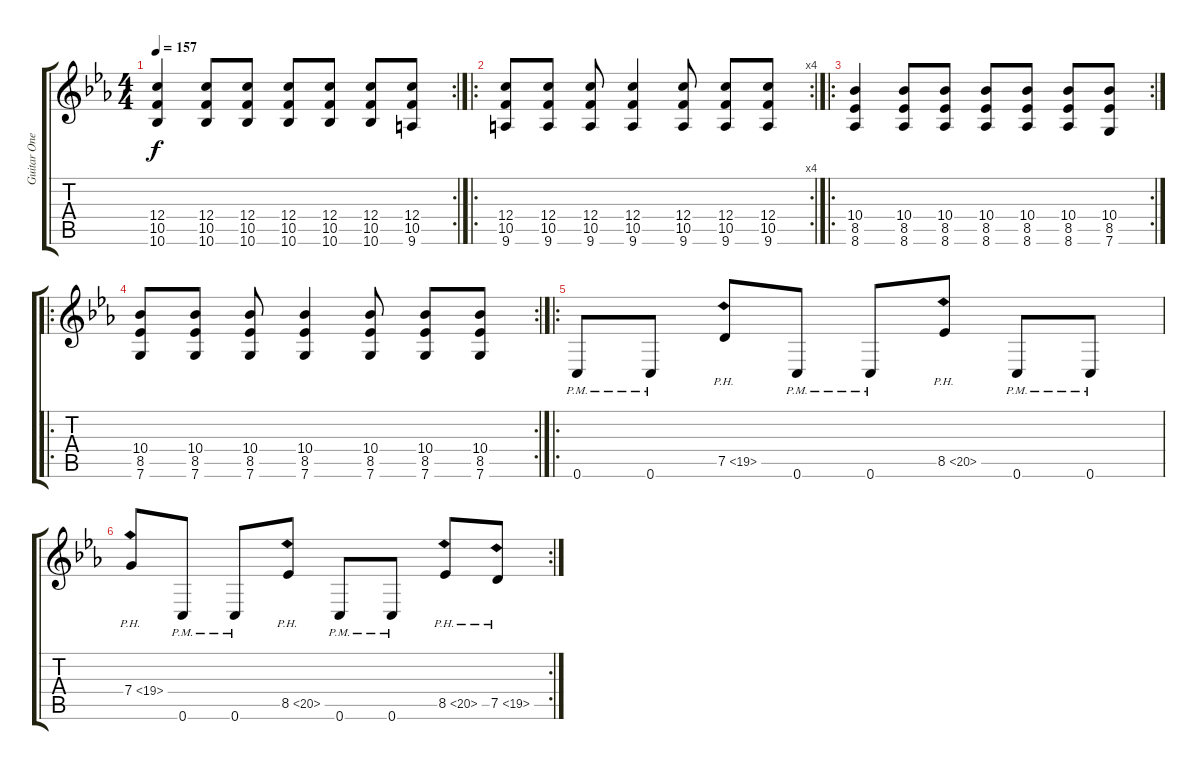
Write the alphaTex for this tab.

\track ("Guitar One" "Guitar One") {instrument distortionguitar}
\staff {score tabs}
\tuning (E4 C4 G3 C3 G2 C2) {hide}
\rc 2
\ts (4 4)
\tempo 157
\clef g2
\ks cminor
(12.4 10.5 10.6).4{dy f} (12.4 10.5 10.6).8 (12.4 10.5 10.6).8 (12.4 10.5 10.6).8 (12.4 10.5 10.6).8 (12.4 10.5 10.6).8 (12.4 10.5 9.6).8 |
\ro
\rc 4
(12.4 10.5 9.6).8 (12.4 10.5 9.6).8 (12.4 10.5 9.6).8 (12.4 10.5 9.6).4 (12.4 10.5 9.6).8 (12.4 10.5 9.6).8 (12.4 10.5 9.6).8 |
\ro
\rc 2
(10.4 8.5 8.6).4 (10.4 8.5 8.6).8 (10.4 8.5 8.6).8 (10.4 8.5 8.6).8 (10.4 8.5 8.6).8 (10.4 8.5 8.6).8 (10.4 8.5 7.6).8 |
\ro
\rc 2
(10.4 8.5 7.6).8 (10.4 8.5 7.6).8 (10.4 8.5 7.6).8 (10.4 8.5 7.6).4 (10.4 8.5 7.6).8 (10.4 8.5 7.6).8 (10.4 8.5 7.6).8 |
\ro
0.6{pm}.8 0.6{pm}.8 7.5{ph 12}.8 0.6{pm}.8 0.6{pm}.8 8.5{ph 12}.8 0.6{pm}.8 0.6{pm}.8 |
\rc 2
7.4{ph 12}.8 0.6{pm}.8 0.6{pm}.8 8.5{ph 12}.8 0.6{pm}.8 0.6{pm}.8 8.5{ph 12}.8 7.5{ph 12}.8
